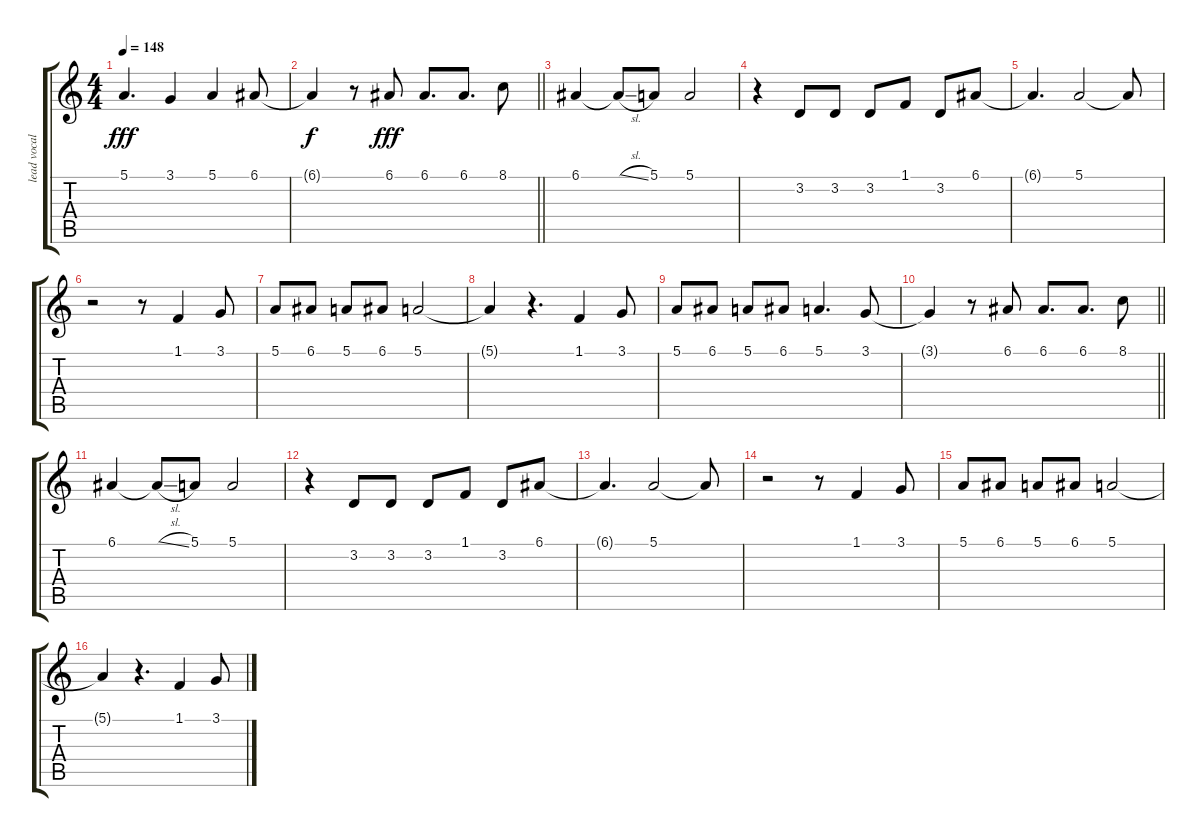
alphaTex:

\track ("lead vocal" "lead vocal") {instrument altosax}
\staff {score tabs}
\tuning (E4 B3 G3 D3 A2 E2) {hide}
\ts (4 4)
\tempo 148
\clef g2
\ks c
5.1.4{d dy fff} 3.1.4 5.1.4 6.1.8 |
\barLineRight lightlight
6.1{t}.4{dy f} r.8 6.1.8{dy fff} 6.1.8{d} 6.1.8{d} 8.1.8 |
\section ("" "")
6.1.4 6.1{sl t}.8 5.1.8 5.1.2 |
r.4 3.2.8 3.2.8 3.2.8 1.1.8 3.2.8 6.1.8 |
6.1{t}.4{d} 5.1.2 5.1{t}.8 |
r.2 r.8 1.1.4 3.1.8 |
5.1.8 6.1.8 5.1.8 6.1.8 5.1.2 |
5.1{t}.4 r.4{d} 1.1.4 3.1.8 |
5.1.8 6.1.8 5.1.8 6.1.8 5.1.4{d} 3.1.8 |
\barLineRight lightlight
3.1{t}.4 r.8 6.1.8 6.1.8{d} 6.1.8{d} 8.1.8 |
6.1.4 6.1{sl t}.8 5.1.8 5.1.2 |
r.4 3.2.8 3.2.8 3.2.8 1.1.8 3.2.8 6.1.8 |
6.1{t}.4{d} 5.1.2 5.1{t}.8 |
r.2 r.8 1.1.4 3.1.8 |
5.1.8 6.1.8 5.1.8 6.1.8 5.1.2 |
5.1{t}.4 r.4{d} 1.1.4 3.1.8
